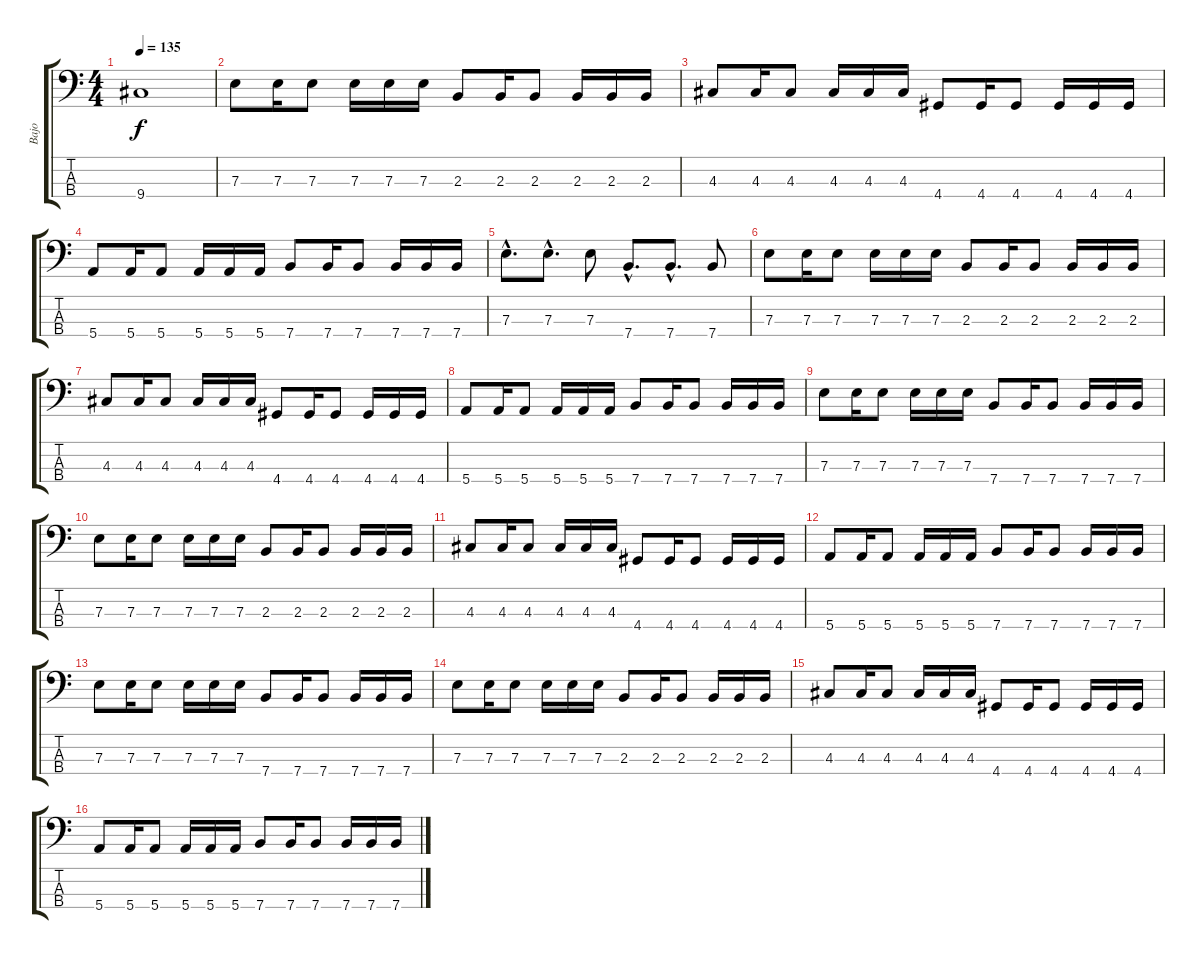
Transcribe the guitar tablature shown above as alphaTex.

\track ("Bajo" "Bajo") {instrument electricbassfinger}
\staff {score tabs}
\tuning (G2 D2 A1 E1) {hide}
\ts (4 4)
\tempo 135
\clef f4
\ks c
9.4.1{dy f} |
7.3.8 7.3.16 7.3.8 7.3.16 7.3.16 7.3.16 2.3.8 2.3.16 2.3.8 2.3.16 2.3.16 2.3.16 |
4.3.8 4.3.16 4.3.8 4.3.16 4.3.16 4.3.16 4.4.8 4.4.16 4.4.8 4.4.16 4.4.16 4.4.16 |
5.4.8 5.4.16 5.4.8 5.4.16 5.4.16 5.4.16 7.4.8 7.4.16 7.4.8 7.4.16 7.4.16 7.4.16 |
7.3{hac}.8{d} 7.3{hac}.8{d} 7.3.8 7.4{hac}.8{d} 7.4{hac}.8{d} 7.4.8 |
7.3.8 7.3.16 7.3.8 7.3.16 7.3.16 7.3.16 2.3.8 2.3.16 2.3.8 2.3.16 2.3.16 2.3.16 |
4.3.8 4.3.16 4.3.8 4.3.16 4.3.16 4.3.16 4.4.8 4.4.16 4.4.8 4.4.16 4.4.16 4.4.16 |
5.4.8 5.4.16 5.4.8 5.4.16 5.4.16 5.4.16 7.4.8 7.4.16 7.4.8 7.4.16 7.4.16 7.4.16 |
7.3.8 7.3.16 7.3.8 7.3.16 7.3.16 7.3.16 7.4.8 7.4.16 7.4.8 7.4.16 7.4.16 7.4.16 |
7.3.8 7.3.16 7.3.8 7.3.16 7.3.16 7.3.16 2.3.8 2.3.16 2.3.8 2.3.16 2.3.16 2.3.16 |
4.3.8 4.3.16 4.3.8 4.3.16 4.3.16 4.3.16 4.4.8 4.4.16 4.4.8 4.4.16 4.4.16 4.4.16 |
5.4.8 5.4.16 5.4.8 5.4.16 5.4.16 5.4.16 7.4.8 7.4.16 7.4.8 7.4.16 7.4.16 7.4.16 |
7.3.8 7.3.16 7.3.8 7.3.16 7.3.16 7.3.16 7.4.8 7.4.16 7.4.8 7.4.16 7.4.16 7.4.16 |
7.3.8 7.3.16 7.3.8 7.3.16 7.3.16 7.3.16 2.3.8 2.3.16 2.3.8 2.3.16 2.3.16 2.3.16 |
4.3.8 4.3.16 4.3.8 4.3.16 4.3.16 4.3.16 4.4.8 4.4.16 4.4.8 4.4.16 4.4.16 4.4.16 |
5.4.8 5.4.16 5.4.8 5.4.16 5.4.16 5.4.16 7.4.8 7.4.16 7.4.8 7.4.16 7.4.16 7.4.16
